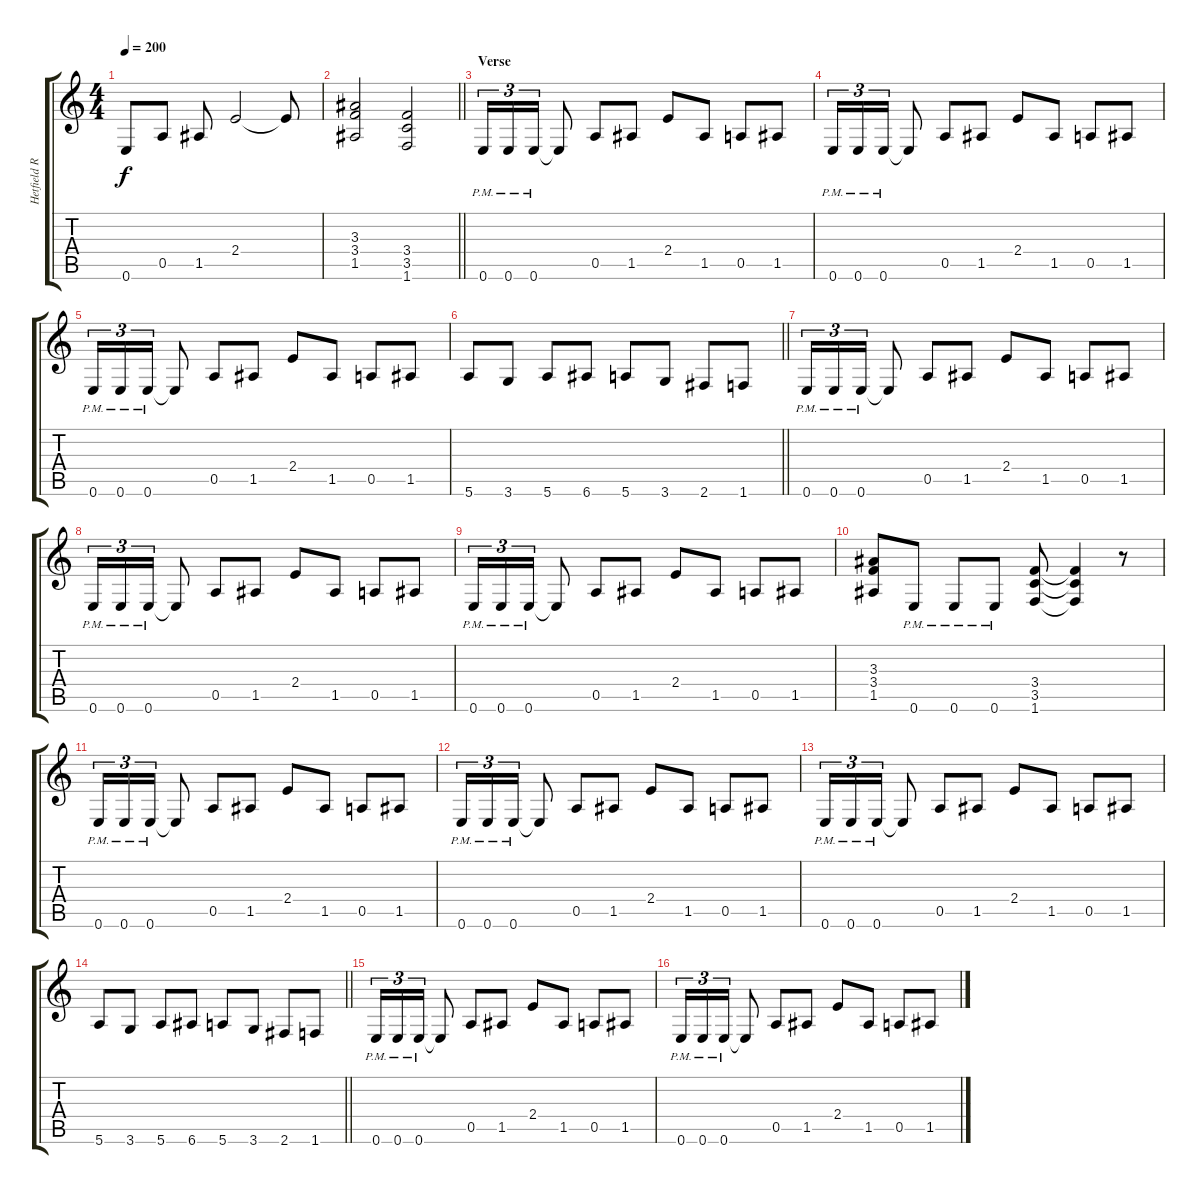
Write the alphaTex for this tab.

\track ("Hetfield Rhythm" "Hetfield R") {instrument distortionguitar}
\staff {score tabs}
\tuning (E4 B3 G3 D3 A2 E2) {hide}
\ts (4 4)
\tempo 200
\clef g2
\ks c
0.6.8{dy f} 0.5.8 1.5.8 2.4.2 2.4{t}.8 |
\barLineRight lightlight
(3.3 3.4 1.5).2 (3.4 3.5 1.6).2 |
\section ("" "Verse")
0.6{pm}.16{tu (3 2)} 0.6{pm}.16{tu (3 2)} 0.6{pm}.16{tu (3 2)} 0.6{t}.8 0.5.8 1.5.8 2.4.8 1.5.8 0.5.8 1.5.8 |
0.6{pm}.16{tu (3 2)} 0.6{pm}.16{tu (3 2)} 0.6{pm}.16{tu (3 2)} 0.6{t}.8 0.5.8 1.5.8 2.4.8 1.5.8 0.5.8 1.5.8 |
0.6{pm}.16{tu (3 2)} 0.6{pm}.16{tu (3 2)} 0.6{pm}.16{tu (3 2)} 0.6{t}.8 0.5.8 1.5.8 2.4.8 1.5.8 0.5.8 1.5.8 |
\barLineRight lightlight
5.6.8 3.6.8 5.6.8 6.6.8 5.6.8 3.6.8 2.6.8 1.6.8 |
0.6{pm}.16{tu (3 2)} 0.6{pm}.16{tu (3 2)} 0.6{pm}.16{tu (3 2)} 0.6{t}.8 0.5.8 1.5.8 2.4.8 1.5.8 0.5.8 1.5.8 |
0.6{pm}.16{tu (3 2)} 0.6{pm}.16{tu (3 2)} 0.6{pm}.16{tu (3 2)} 0.6{t}.8 0.5.8 1.5.8 2.4.8 1.5.8 0.5.8 1.5.8 |
0.6{pm}.16{tu (3 2)} 0.6{pm}.16{tu (3 2)} 0.6{pm}.16{tu (3 2)} 0.6{t}.8 0.5.8 1.5.8 2.4.8 1.5.8 0.5.8 1.5.8 |
(3.3 3.4 1.5).8 0.6{pm}.8 0.6{pm}.8 0.6{pm}.8 (3.4 3.5 1.6).8 (3.4{t} 3.5{t} 1.6{t}).4 r.8 |
0.6{pm}.16{tu (3 2)} 0.6{pm}.16{tu (3 2)} 0.6{pm}.16{tu (3 2)} 0.6{t}.8 0.5.8 1.5.8 2.4.8 1.5.8 0.5.8 1.5.8 |
0.6{pm}.16{tu (3 2)} 0.6{pm}.16{tu (3 2)} 0.6{pm}.16{tu (3 2)} 0.6{t}.8 0.5.8 1.5.8 2.4.8 1.5.8 0.5.8 1.5.8 |
0.6{pm}.16{tu (3 2)} 0.6{pm}.16{tu (3 2)} 0.6{pm}.16{tu (3 2)} 0.6{t}.8 0.5.8 1.5.8 2.4.8 1.5.8 0.5.8 1.5.8 |
\barLineRight lightlight
5.6.8 3.6.8 5.6.8 6.6.8 5.6.8 3.6.8 2.6.8 1.6.8 |
0.6{pm}.16{tu (3 2)} 0.6{pm}.16{tu (3 2)} 0.6{pm}.16{tu (3 2)} 0.6{t}.8 0.5.8 1.5.8 2.4.8 1.5.8 0.5.8 1.5.8 |
0.6{pm}.16{tu (3 2)} 0.6{pm}.16{tu (3 2)} 0.6{pm}.16{tu (3 2)} 0.6{t}.8 0.5.8 1.5.8 2.4.8 1.5.8 0.5.8 1.5.8
